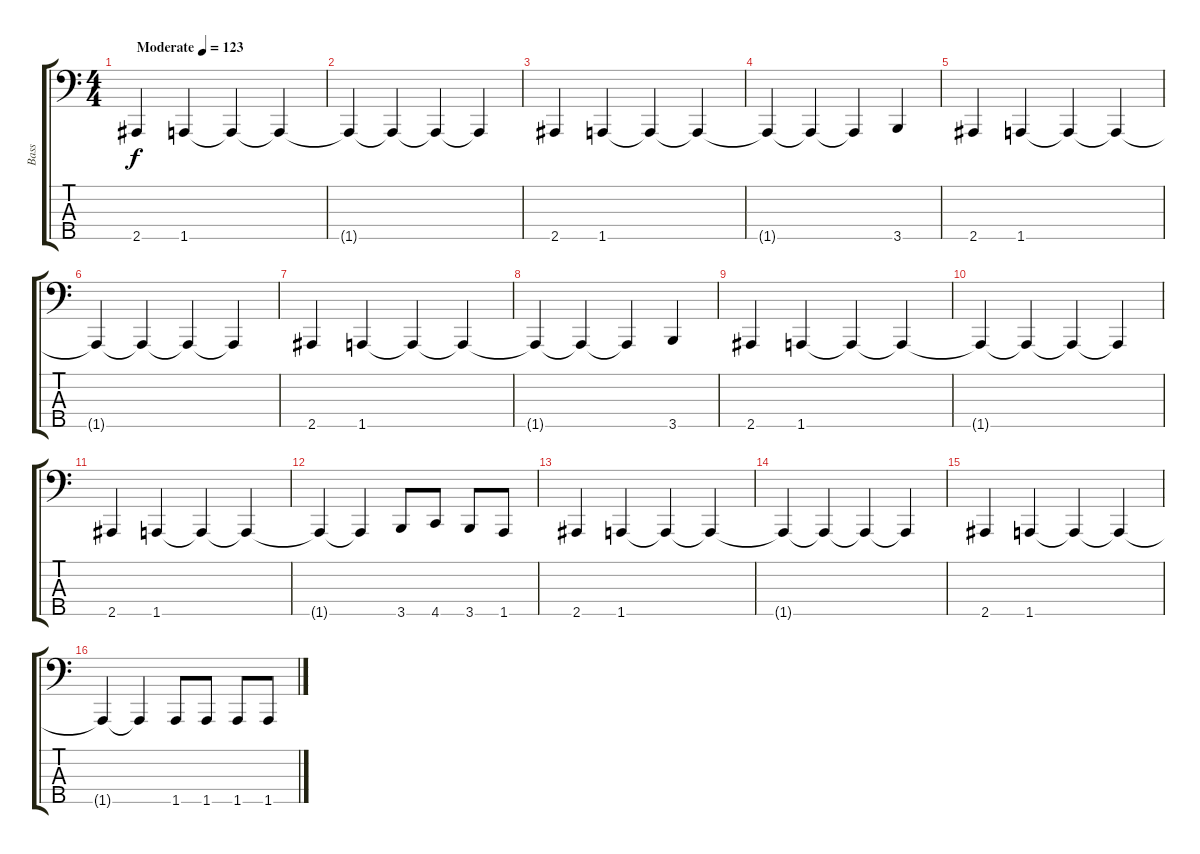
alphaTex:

\track ("Bass" "Bass") {instrument electricbassfinger}
\staff {score tabs}
\tuning (Gb2 Db2 Ab1 Eb1 Ab0) {hide}
\ts (4 4)
\tempo (123 "Moderate")
\clef f4
\ks c
2.5.4{dy f instrument electricbassfinger} 1.5.4 1.5{t}.4 1.5{t}.4 |
1.5{t}.4 1.5{t}.4 1.5{t}.4 1.5{t}.4 |
2.5.4 1.5.4 1.5{t}.4 1.5{t}.4 |
1.5{t}.4 1.5{t}.4 1.5{t}.4 3.5.4 |
2.5.4 1.5.4 1.5{t}.4 1.5{t}.4 |
1.5{t}.4 1.5{t}.4 1.5{t}.4 1.5{t}.4 |
2.5.4 1.5.4 1.5{t}.4 1.5{t}.4 |
1.5{t}.4 1.5{t}.4 1.5{t}.4 3.5.4 |
2.5.4 1.5.4 1.5{t}.4 1.5{t}.4 |
1.5{t}.4 1.5{t}.4 1.5{t}.4 1.5{t}.4 |
2.5.4 1.5.4 1.5{t}.4 1.5{t}.4 |
1.5{t}.4 1.5{t}.4 3.5.8 4.5.8 3.5.8 1.5.8 |
2.5.4 1.5.4 1.5{t}.4 1.5{t}.4 |
1.5{t}.4 1.5{t}.4 1.5{t}.4 1.5{t}.4 |
2.5.4 1.5.4 1.5{t}.4 1.5{t}.4 |
1.5{t}.4 1.5{t}.4 1.5.8 1.5.8 1.5.8 1.5.8
